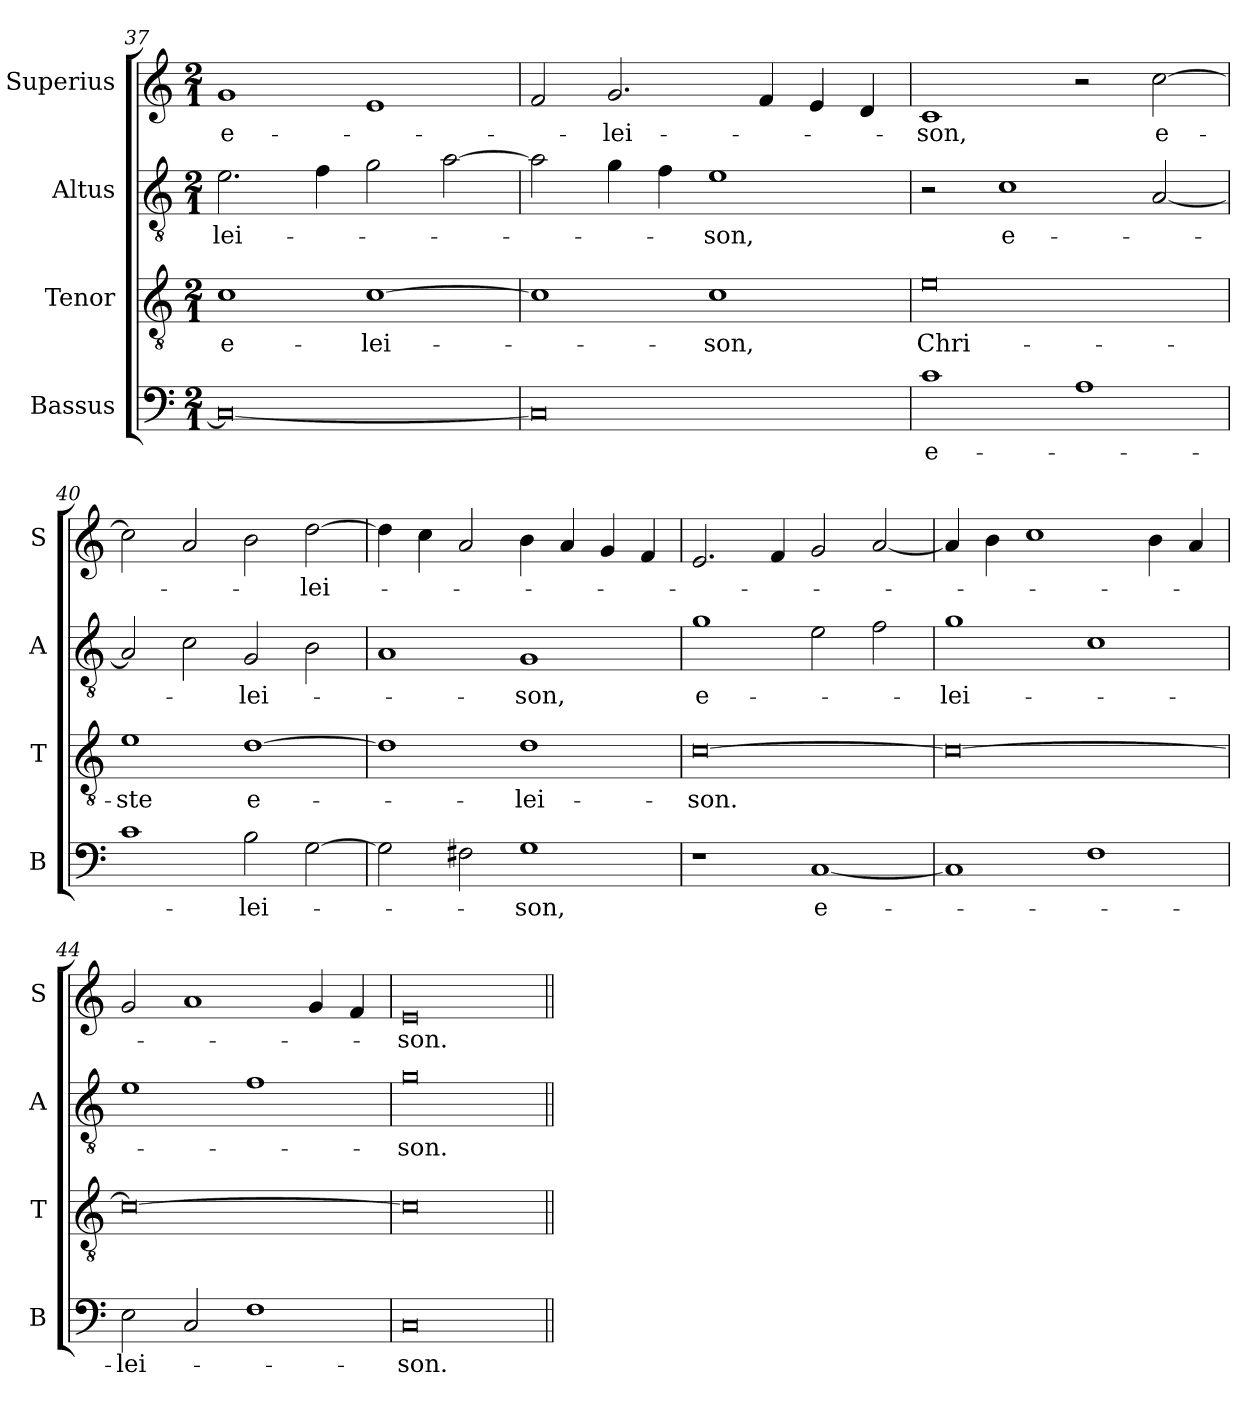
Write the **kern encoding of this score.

**kern	**text	**kern	**text	**kern	**text	**kern	**text
*part4	*part4	*part3	*part3	*part2	*part2	*part1	*part1
*staff4	*staff4	*staff3	*staff3	*staff2	*staff2	*staff1	*staff1
*I"Bassus	*	*I"Tenor	*	*I"Altus	*	*I"Superius	*
*I'B	*	*I'T	*	*I'A	*	*I'S	*
*clefF4	*	*clefGv2	*	*clefGv2	*	*clefG2	*
*k[]	*	*k[]	*	*k[]	*	*k[]	*
*M2/1	*	*M2/1	*	*M2/1	*	*M2/1	*
=37	=37	=37	=37	=37	=37	=37	=37
0C_	.	1c	e-	2.e\	-lei-	1g	e-
.	.	.	.	4f\	.	.	.
.	.	[1c	-lei-	2g\	.	1e	.
.	.	.	.	[2a\	.	.	.
=38	=38	=38	=38	=38	=38	=38	=38
0C]	.	1c]	.	2a\]	.	2f/	.
.	.	.	.	4g\	.	2.g/	-lei-
.	.	.	.	4f\	.	.	.
.	.	1c	-son,	1e	-son,	.	.
.	.	.	.	.	.	4f/	.
.	.	.	.	.	.	4e/	.
.	.	.	.	.	.	4d/	.
=39	=39	=39	=39	=39	=39	=39	=39
1c	e-	0e	Chri-	2r	.	1c	-son,
.	.	.	.	1c	e-	.	.
1A	.	.	.	.	.	2r	.
.	.	.	.	[2A/	.	[2cc\	e-
=40	=40	=40	=40	=40	=40	=40	=40
1c	.	1e	-ste	2A/]	.	2cc\]	.
.	.	.	.	2c\	.	2a/	.
2B\	-lei-	[1d	e-	2G/	-lei-	2b\	.
[2G\	.	.	.	2B\	.	[2dd\	-lei-
=41	=41	=41	=41	=41	=41	=41	=41
2G\]	.	1d]	.	1A	.	4dd\]	.
.	.	.	.	.	.	4cc\	.
2F#X\	.	.	.	.	.	2a/	.
1G	-son,	1d	-lei-	1G	-son,	4b\	.
.	.	.	.	.	.	4a/	.
.	.	.	.	.	.	4g/	.
.	.	.	.	.	.	4f/	.
=42	=42	=42	=42	=42	=42	=42	=42
1r	.	[0c	-son.	1g	e-	2.e/	.
.	.	.	.	.	.	4f/	.
[1C	e-	.	.	2e\	.	2g/	.
.	.	.	.	2f\	.	[2a/	.
=43	=43	=43	=43	=43	=43	=43	=43
1C]	.	0c_	.	1g	-lei-	4a/]	.
.	.	.	.	.	.	4b\	.
.	.	.	.	.	.	1cc	.
1F	.	.	.	1c	.	.	.
.	.	.	.	.	.	4b\	.
.	.	.	.	.	.	4a/	.
=44	=44	=44	=44	=44	=44	=44	=44
2E\	-lei-	0c_	.	1e	.	2g/	.
2C/	.	.	.	.	.	1a	.
1F\	.	.	.	1f	.	.	.
.	.	.	.	.	.	4g/	.
.	.	.	.	.	.	4f/	.
=45	=45	=45	=45	=45	=45	=45	=45
0C	-son.	0c]	.	0g	-son.	0e	-son.
=||	=||	=||	=||	=||	=||	=||	=||
*-	*-	*-	*-	*-	*-	*-	*-
